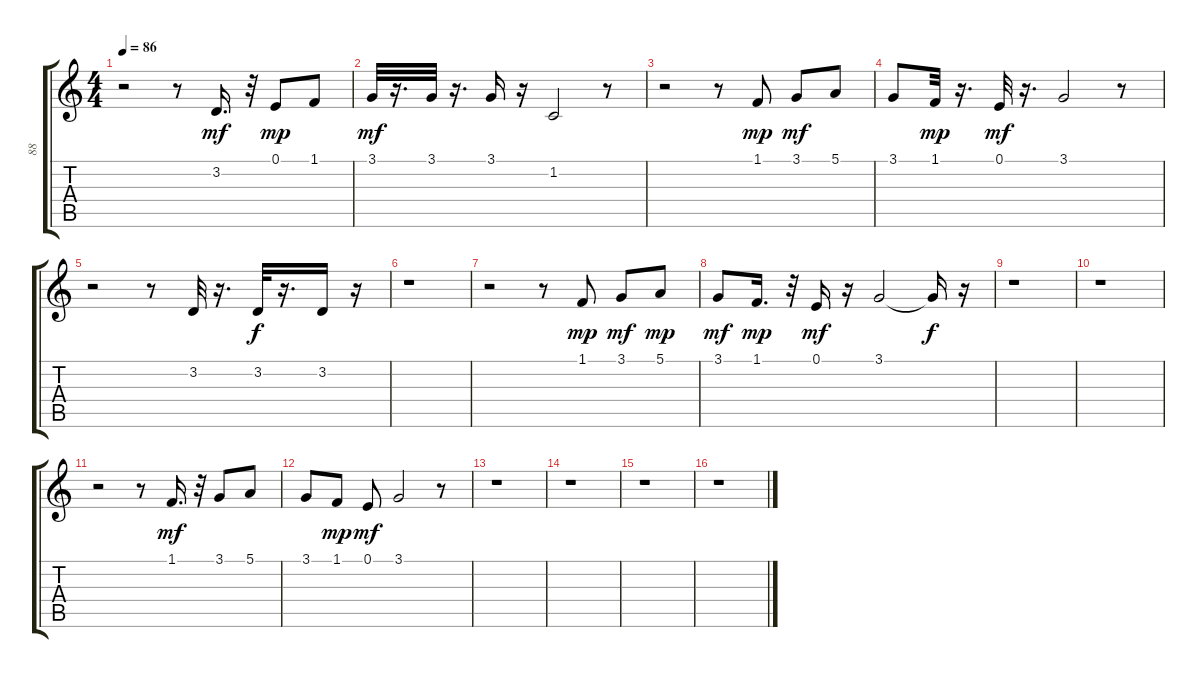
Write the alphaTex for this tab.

\track ("88" "88") {instrument lead8bassandlead}
\staff {score tabs}
\tuning (E4 B3 G3 D3 A2 E2) {hide}
\ts (4 4)
\tempo 86
\clef g2
\ks c
r.2{dy f} r.8 3.2.16{d dy mf} r.32 0.1.8{dy mp} 1.1.8 |
3.1.32{dy mf} r.16{d} 3.1.32 r.16{d} 3.1.16 r.16 1.2.2 r.8 |
r.2 r.8 1.1.8{dy mp} 3.1.8{dy mf} 5.1.8 |
3.1.8 1.1.32{dy mp} r.16{d} 0.1.32{dy mf} r.16{d} 3.1.2 r.8 |
r.2 r.8 3.2.32 r.16{d} 3.2.32{dy f} r.16{d} 3.2.16 r.16 |
r.1 |
r.2 r.8 1.1.8{dy mp} 3.1.8{dy mf} 5.1.8{dy mp} |
3.1.8{dy mf} 1.1.16{d dy mp} r.32 0.1.16{dy mf} r.16 3.1.2 3.1{t}.16{dy f} r.16 |
r.1 |
r.1 |
r.2 r.8 1.1.16{d dy mf} r.32 3.1.8 5.1.8 |
3.1.8 1.1.8{dy mp} 0.1.8{dy mf} 3.1.2 r.8 |
r.1 |
r.1 |
r.1 |
r.1
